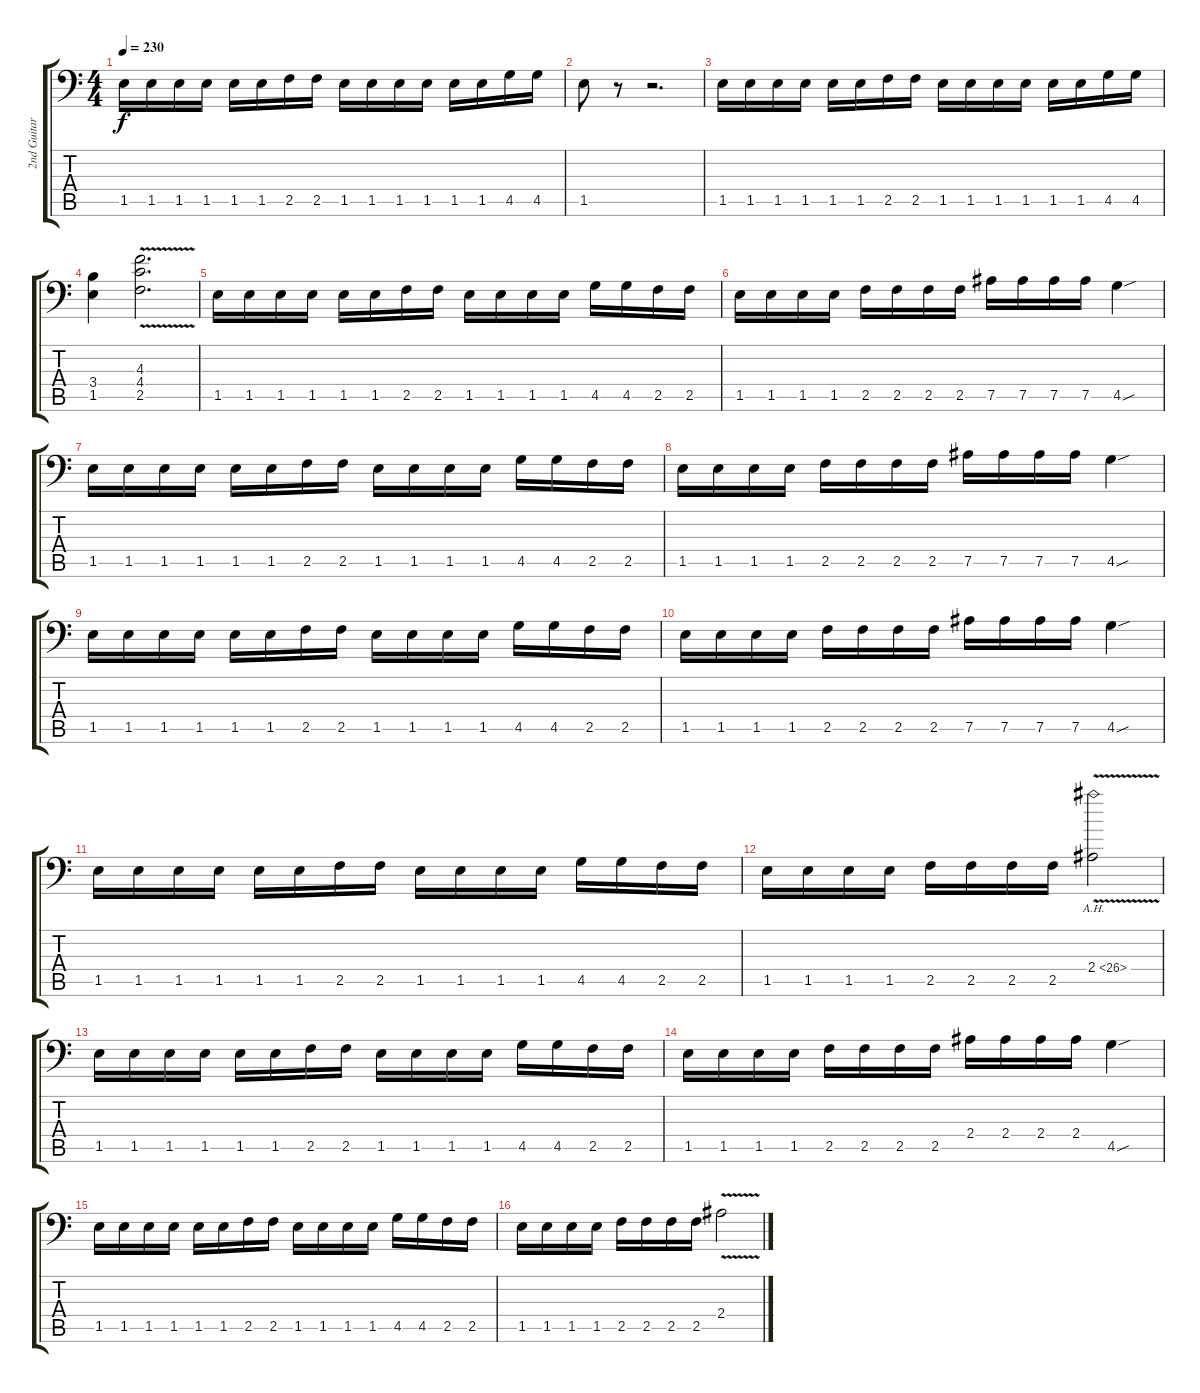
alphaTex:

\track ("2nd Guitar" "2nd Guitar") {instrument overdrivenguitar}
\staff {score tabs}
\tuning (Bb3 F3 Db3 Ab2 Eb2 Bb1) {hide}
\ts (4 4)
\tempo 230
\clef f4
\ks c
1.5.16{dy f instrument overdrivenguitar} 1.5.16 1.5.16 1.5.16 1.5.16 1.5.16 2.5.16 2.5.16 1.5.16 1.5.16 1.5.16 1.5.16 1.5.16 1.5.16 4.5.16 4.5.16 |
1.5.8 r.8 r.2{d} |
1.5.16 1.5.16 1.5.16 1.5.16 1.5.16 1.5.16 2.5.16 2.5.16 1.5.16 1.5.16 1.5.16 1.5.16 1.5.16 1.5.16 4.5.16 4.5.16 |
(3.4 1.5).4 (4.3{v} 4.4{v} 2.5{v}).2{d} |
1.5.16 1.5.16 1.5.16 1.5.16 1.5.16 1.5.16 2.5.16 2.5.16 1.5.16 1.5.16 1.5.16 1.5.16 4.5.16 4.5.16 2.5.16 2.5.16 |
1.5.16 1.5.16 1.5.16 1.5.16 2.5.16 2.5.16 2.5.16 2.5.16 7.5.16 7.5.16 7.5.16 7.5.16 4.5{sou}.4 |
1.5.16 1.5.16 1.5.16 1.5.16 1.5.16 1.5.16 2.5.16 2.5.16 1.5.16 1.5.16 1.5.16 1.5.16 4.5.16 4.5.16 2.5.16 2.5.16 |
1.5.16 1.5.16 1.5.16 1.5.16 2.5.16 2.5.16 2.5.16 2.5.16 7.5.16 7.5.16 7.5.16 7.5.16 4.5{sou}.4 |
1.5.16 1.5.16 1.5.16 1.5.16 1.5.16 1.5.16 2.5.16 2.5.16 1.5.16 1.5.16 1.5.16 1.5.16 4.5.16 4.5.16 2.5.16 2.5.16 |
1.5.16 1.5.16 1.5.16 1.5.16 2.5.16 2.5.16 2.5.16 2.5.16 7.5.16 7.5.16 7.5.16 7.5.16 4.5{sou}.4 |
1.5.16 1.5.16 1.5.16 1.5.16 1.5.16 1.5.16 2.5.16 2.5.16 1.5.16 1.5.16 1.5.16 1.5.16 4.5.16 4.5.16 2.5.16 2.5.16 |
1.5.16 1.5.16 1.5.16 1.5.16 2.5.16 2.5.16 2.5.16 2.5.16 2.4{ah 24 v}.2 |
1.5.16 1.5.16 1.5.16 1.5.16 1.5.16 1.5.16 2.5.16 2.5.16 1.5.16 1.5.16 1.5.16 1.5.16 4.5.16 4.5.16 2.5.16 2.5.16 |
1.5.16 1.5.16 1.5.16 1.5.16 2.5.16 2.5.16 2.5.16 2.5.16 2.4.16 2.4.16 2.4.16 2.4.16 4.5{sou}.4 |
1.5.16 1.5.16 1.5.16 1.5.16 1.5.16 1.5.16 2.5.16 2.5.16 1.5.16 1.5.16 1.5.16 1.5.16 4.5.16 4.5.16 2.5.16 2.5.16 |
1.5.16 1.5.16 1.5.16 1.5.16 2.5.16 2.5.16 2.5.16 2.5.16 2.4{v}.2
